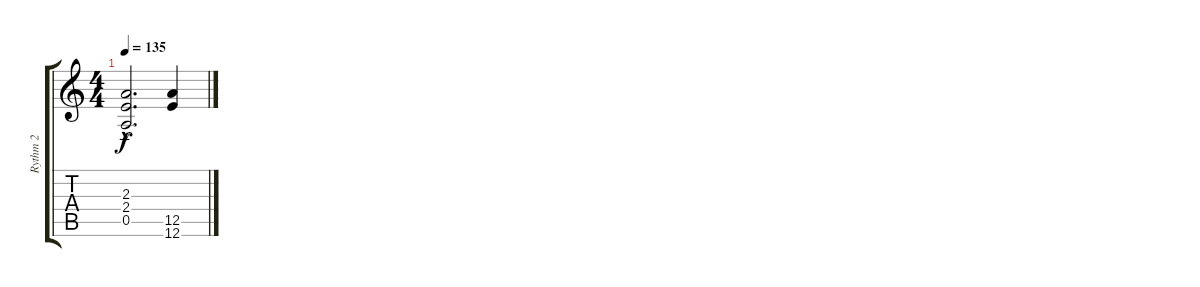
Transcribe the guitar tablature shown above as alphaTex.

\track ("Rythm 2" "Rythm 2") {instrument overdrivenguitar}
\staff {score tabs}
\tuning (E4 B3 G3 D3 A2 E2) {hide}
\ts (4 4)
\tempo 135
\clef g2
\ks c
(2.3{hac t} 2.4{hac t} 0.5{hac t}).2{d dy f} (12.5 12.6).4
